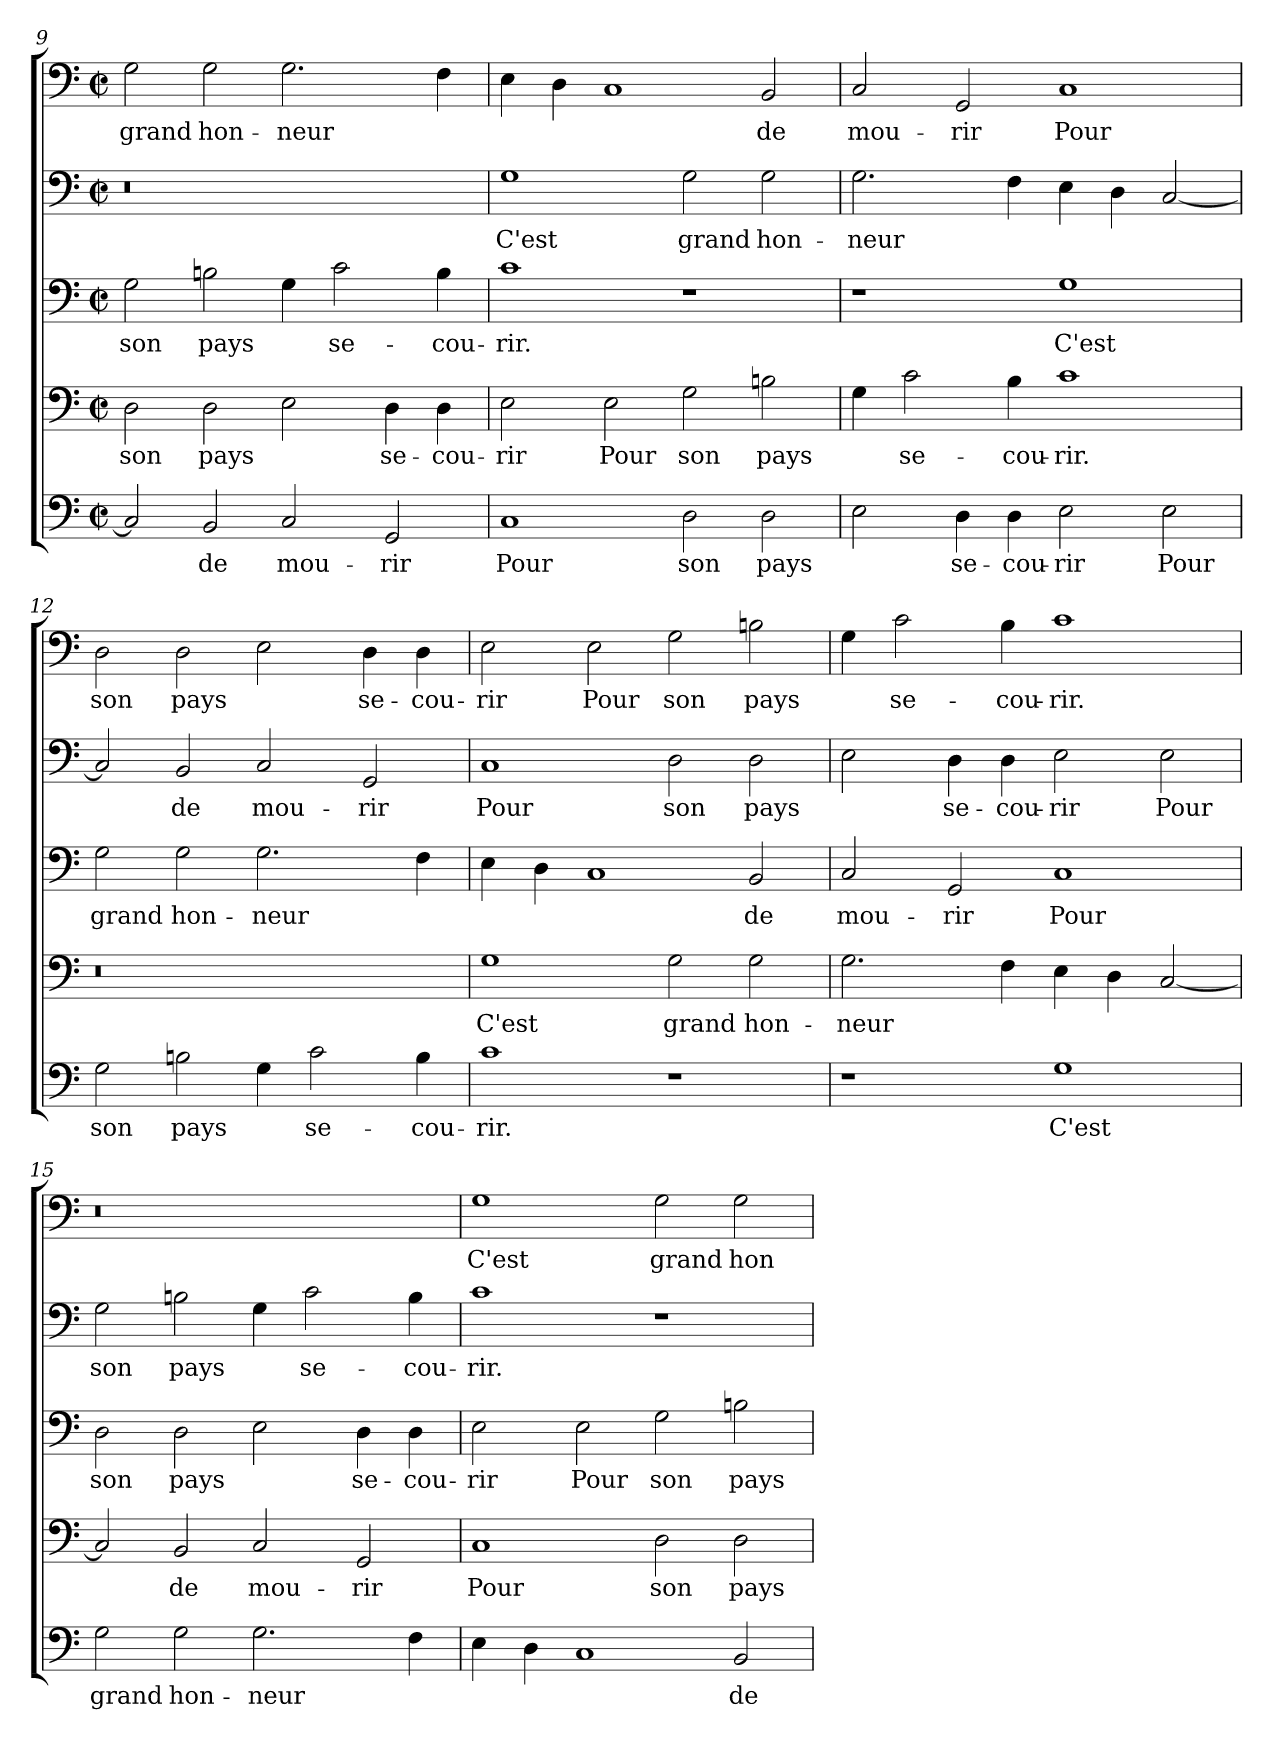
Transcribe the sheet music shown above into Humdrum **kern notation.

**kern	**text	**kern	**text	**kern	**text	**kern	**text	**kern	**text
*part5	*part5	*part4	*part4	*part3	*part3	*part2	*part2	*part1	*part1
*staff5	*staff5	*staff4	*staff4	*staff3	*staff3	*staff2	*staff2	*staff1	*staff1
*clefF4	*	*clefF4	*	*clefF4	*	*clefF4	*	*clefF4	*
*k[]	*	*k[]	*	*k[]	*	*k[]	*	*k[]	*
*C:	*	*C:	*	*C:	*	*C:	*	*C:	*
*M2/2	*	*M2/2	*	*M2/2	*	*M2/2	*	*M2/2	*
*met(c|)	*	*met(c|)	*	*met(c|)	*	*met(c|)	*	*met(c|)	*
=9	=9	=9	=9	=9	=9	=9	=9	=9	=9
!	!	!	!	!	!	!LO:N:vis=0	!	!	!
2C/]	.	2D\	son	2G\	son	1r	.	2G\	grand
2BB/	de	2D\	pays	2Bn\	pays	.	.	2G\	hon-
2C/	mou-	2E\	.	4G\	.	1ryy	.	2.G\	-neur
.	.	.	.	2c\	se-	.	.	.	.
2GG/	-rir	4D\	se-	.	.	.	.	.	.
.	.	4D\	-cou-	4B\	-cou-	.	.	4F\	.
=10	=10	=10	=10	=10	=10	=10	=10	=10	=10
1C/	Pour	2E\	-rir	1c\	-rir.	1G\	C'est	4E\	.
.	.	.	.	.	.	.	.	4D\	.
.	.	2E\	Pour	.	.	.	.	1C/	.
2D\	son	2G\	son	1r	.	2G\	grand	.	.
2D\	pays	2Bn\	pays	.	.	2G\	hon-	2BB/	de
!!LO:LB:g=z
=11	=11	=11	=11	=11	=11	=11	=11	=11	=11
2E\	.	4G\	.	1r	.	2.G\	-neur	2C/	mou-
.	.	2c\	se-	.	.	.	.	.	.
4D\	se-	.	.	.	.	.	.	2GG/	-rir
4D\	-cou-	4B\	-cou-	.	.	4F\	.	.	.
2E\	-rir	1c\	-rir.	1G\	C'est	4E\	.	1C/	Pour
.	.	.	.	.	.	4D\	.	.	.
2E\	Pour	.	.	.	.	[2C/	.	.	.
=12	=12	=12	=12	=12	=12	=12	=12	=12	=12
!	!	!LO:N:vis=0	!	!	!	!	!	!	!
2G\	son	1r	.	2G\	grand	2C/]	.	2D\	son
2Bn\	pays	.	.	2G\	hon-	2BB/	de	2D\	pays
4G\	.	1ryy	.	2.G\	-neur	2C/	mou-	2E\	.
2c\	se-	.	.	.	.	.	.	.	.
.	.	.	.	.	.	2GG/	-rir	4D\	se-
4B\	-cou-	.	.	4F\	.	.	.	4D\	-cou-
=13	=13	=13	=13	=13	=13	=13	=13	=13	=13
1c\	-rir.	1G\	C'est	4E\	.	1C/	Pour	2E\	-rir
.	.	.	.	4D\	.	.	.	.	.
.	.	.	.	1C/	.	.	.	2E\	Pour
1r	.	2G\	grand	.	.	2D\	son	2G\	son
.	.	2G\	hon-	2BB/	de	2D\	pays	2Bn\	pays
=14	=14	=14	=14	=14	=14	=14	=14	=14	=14
1r	.	2.G\	-neur	2C/	mou-	2E\	.	4G\	.
.	.	.	.	.	.	.	.	2c\	se-
.	.	.	.	2GG/	-rir	4D\	se-	.	.
.	.	4F\	.	.	.	4D\	-cou-	4B\	-cou-
1G\	C'est	4E\	.	1C/	Pour	2E\	-rir	1c\	-rir.
.	.	4D\	.	.	.	.	.	.	.
.	.	[2C/	.	.	.	2E\	Pour	.	.
=15	=15	=15	=15	=15	=15	=15	=15	=15	=15
!	!	!	!	!	!	!	!	!LO:N:vis=0	!
2G\	grand	2C/]	.	2D\	son	2G\	son	1r	.
2G\	hon-	2BB/	de	2D\	pays	2Bn\	pays	.	.
2.G\	-neur	2C/	mou-	2E\	.	4G\	.	1ryy	.
.	.	.	.	.	.	2c\	se-	.	.
.	.	2GG/	-rir	4D\	se-	.	.	.	.
4F\	.	.	.	4D\	-cou-	4B\	-cou-	.	.
!!LO:PB:g=z
=16	=16	=16	=16	=16	=16	=16	=16	=16	=16
4E\	.	1C/	Pour	2E\	-rir	1c\	-rir.	1G\	C'est
4D\	.	.	.	.	.	.	.	.	.
1C/	.	.	.	2E\	Pour	.	.	.	.
.	.	2D\	son	2G\	son	1r	.	2G\	grand
2BB/	de	2D\	pays	2Bn\	pays	.	.	2G\	hon-
=	=	=	=	=	=	=	=	=	=
*-	*-	*-	*-	*-	*-	*-	*-	*-	*-
